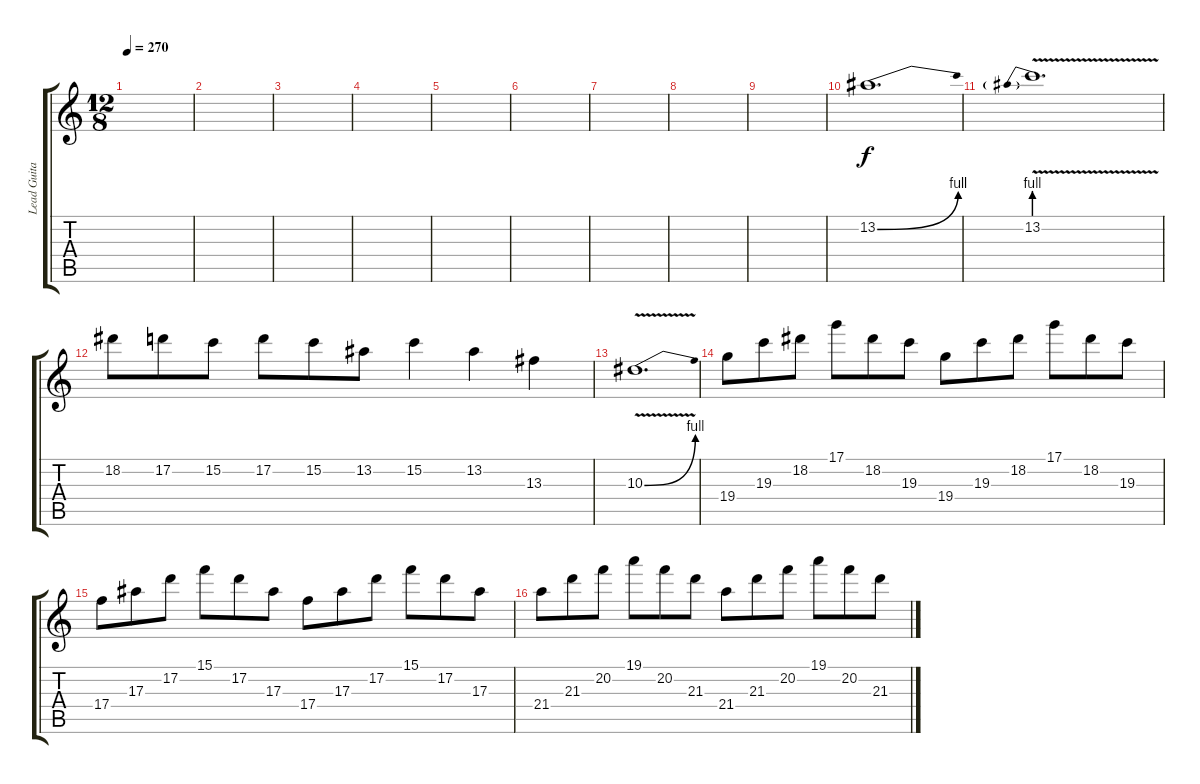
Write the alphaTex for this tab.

\track ("Lead Guitar 1" "Lead Guita") {instrument distortionguitar}
\staff {score tabs}
\tuning (D4 A3 F3 C3 G2 C2) {hide}
\ts (12 8)
\tempo 270
\clef g2
\ks c
|
|
|
|
|
|
|
|
|
13.2{be (bend 0 0 60 4)}.1{d} |
13.2{be (prebend 0 4 60 4) v}.1{d} |
18.2.8 17.2.8 15.2.8 17.2.8 15.2.8 13.2.8 15.2.4 13.2.4 13.3.4 |
10.3{be (bend 0 0 60 4) v}.1{d} |
19.4.8 19.3.8 18.2.8 17.1.8 18.2.8 19.3.8 19.4.8 19.3.8 18.2.8 17.1.8 18.2.8 19.3.8 |
17.4.8 17.3.8 17.2.8 15.1.8 17.2.8 17.3.8 17.4.8 17.3.8 17.2.8 15.1.8 17.2.8 17.3.8 |
21.4.8 21.3.8 20.2.8 19.1.8 20.2.8 21.3.8 21.4.8 21.3.8 20.2.8 19.1.8 20.2.8 21.3.8
